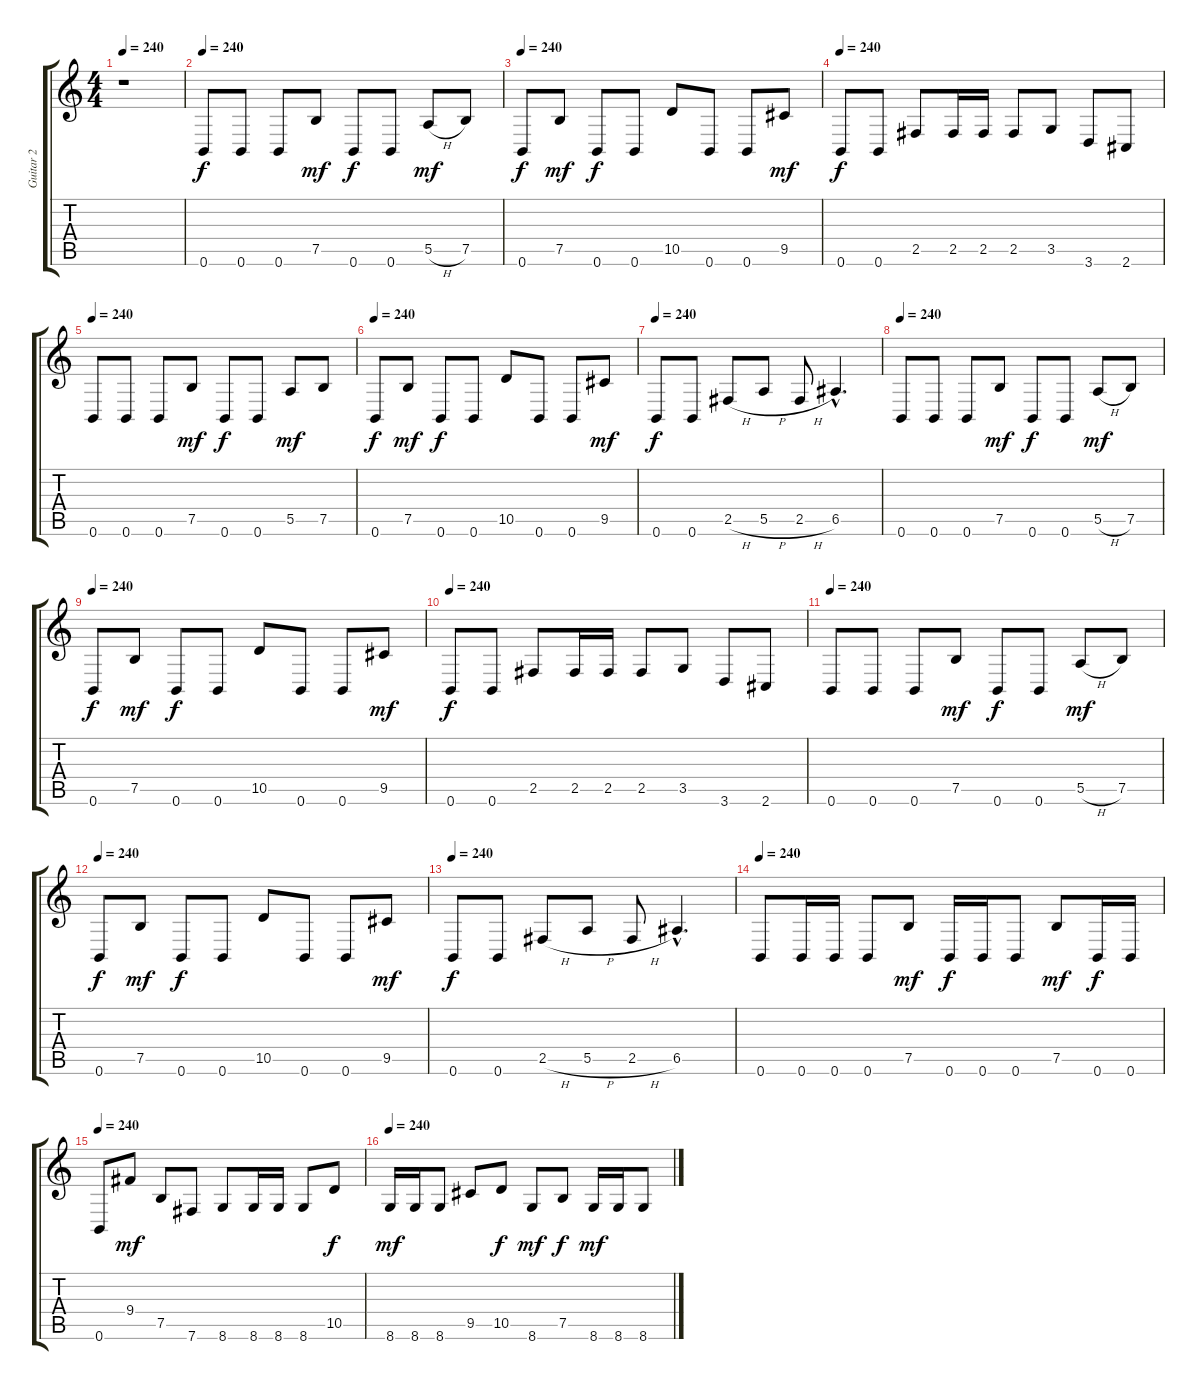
\track ("Guitar 2" "Guitar 2") {instrument overdrivenguitar}
\staff {score tabs}
\tuning (B3 Gb3 D3 A2 E2 B1) {hide}
\ts (4 4)
\tempo 240
\clef g2
\ks c
r.1{dy mf} |
\tempo 240
0.6.8{dy f} 0.6.8 0.6.8 7.5.8{dy mf} 0.6.8{dy f} 0.6.8 5.5{h}.8{dy mf} 7.5.8 |
\tempo 240
0.6.8{dy f} 7.5.8{dy mf} 0.6.8{dy f} 0.6.8 10.5.8 0.6.8 0.6.8 9.5.8{dy mf} |
\tempo 240
0.6.8{dy f} 0.6.8 2.5.8 2.5.16 2.5.16 2.5.8 3.5.8 3.6.8 2.6.8 |
\tempo 240
0.6.8 0.6.8 0.6.8 7.5.8{dy mf} 0.6.8{dy f} 0.6.8 5.5.8{dy mf} 7.5.8 |
\tempo 240
0.6.8{dy f} 7.5.8{dy mf} 0.6.8{dy f} 0.6.8 10.5.8 0.6.8 0.6.8 9.5.8{dy mf} |
\tempo 240
0.6.8{dy f} 0.6.8 2.5{h}.8 5.5{h}.8 2.5{h}.8 6.5{hac}.4{d} |
\tempo 240
0.6.8 0.6.8 0.6.8 7.5.8{dy mf} 0.6.8{dy f} 0.6.8 5.5{h}.8{dy mf} 7.5.8 |
\tempo 240
0.6.8{dy f} 7.5.8{dy mf} 0.6.8{dy f} 0.6.8 10.5.8 0.6.8 0.6.8 9.5.8{dy mf} |
\tempo 240
0.6.8{dy f} 0.6.8 2.5.8 2.5.16 2.5.16 2.5.8 3.5.8 3.6.8 2.6.8 |
\tempo 240
0.6.8 0.6.8 0.6.8 7.5.8{dy mf} 0.6.8{dy f} 0.6.8 5.5{h}.8{dy mf} 7.5.8 |
\tempo 240
0.6.8{dy f} 7.5.8{dy mf} 0.6.8{dy f} 0.6.8 10.5.8 0.6.8 0.6.8 9.5.8{dy mf} |
\tempo 240
0.6.8{dy f} 0.6.8 2.5{h}.8 5.5{h}.8 2.5{h}.8 6.5{hac}.4{d} |
\tempo 240
0.6.8 0.6.16 0.6.16 0.6.8 7.5.8{dy mf} 0.6.16{dy f} 0.6.16 0.6.8 7.5.8{dy mf} 0.6.16{dy f} 0.6.16 |
\tempo 240
0.6.8 9.4.8{dy mf} 7.5.8 7.6.8 8.6.8 8.6.16 8.6.16 8.6.8 10.5.8{dy f} |
\tempo 240
8.6.16{dy mf} 8.6.16 8.6.8 9.5.8 10.5.8{dy f} 8.6.8{dy mf} 7.5.8{dy f} 8.6.16{dy mf} 8.6.16 8.6.8
